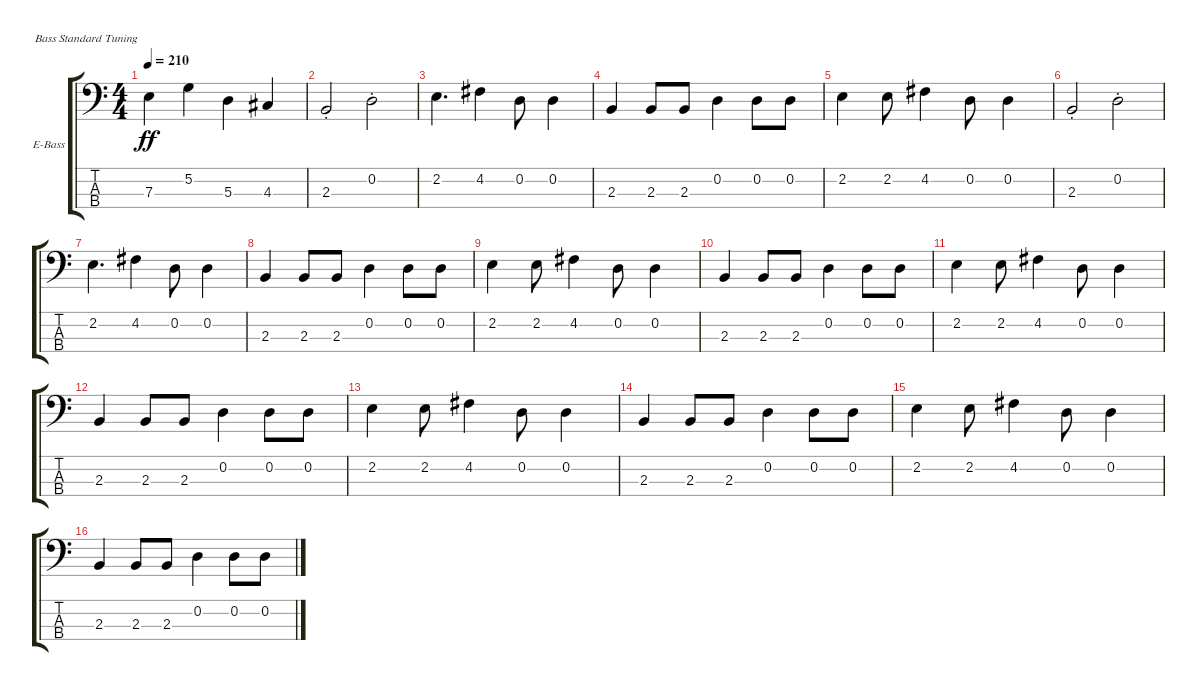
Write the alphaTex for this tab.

\defaultSystemsLayout 4
\bracketExtendMode groupsimilarinstruments
\firstSystemTrackNameOrientation horizontal
\otherSystemsTrackNameOrientation horizontal
\track ("O`Malley" "E-Bass") {instrument electricbassfinger}
\staff {score tabs}
\tuning (G2 D2 A1 E1)
\ts (4 4)
\tempo 210
\clef f4
\ks c
7.3.4{dy ff} 5.2.4 5.3.4 4.3.4 |
2.3{st}.2 0.2{st}.2 |
2.2.4{d} 4.2.4 0.2.8 0.2.4 |
2.3.4 2.3.8 2.3.8 0.2.4 0.2.8 0.2.8 |
2.2.4 2.2.8 4.2.4 0.2.8 0.2.4 |
2.3{st}.2 0.2{st}.2 |
2.2.4{d} 4.2.4 0.2.8 0.2.4 |
2.3.4 2.3.8 2.3.8 0.2.4 0.2.8 0.2.8 |
2.2.4 2.2.8 4.2.4 0.2.8 0.2.4 |
2.3.4 2.3.8 2.3.8 0.2.4 0.2.8 0.2.8 |
2.2.4 2.2.8 4.2.4 0.2.8 0.2.4 |
2.3.4 2.3.8 2.3.8 0.2.4 0.2.8 0.2.8 |
2.2.4 2.2.8 4.2.4 0.2.8 0.2.4 |
2.3.4 2.3.8 2.3.8 0.2.4 0.2.8 0.2.8 |
2.2.4 2.2.8 4.2.4 0.2.8 0.2.4 |
2.3.4 2.3.8 2.3.8 0.2.4 0.2.8 0.2.8
